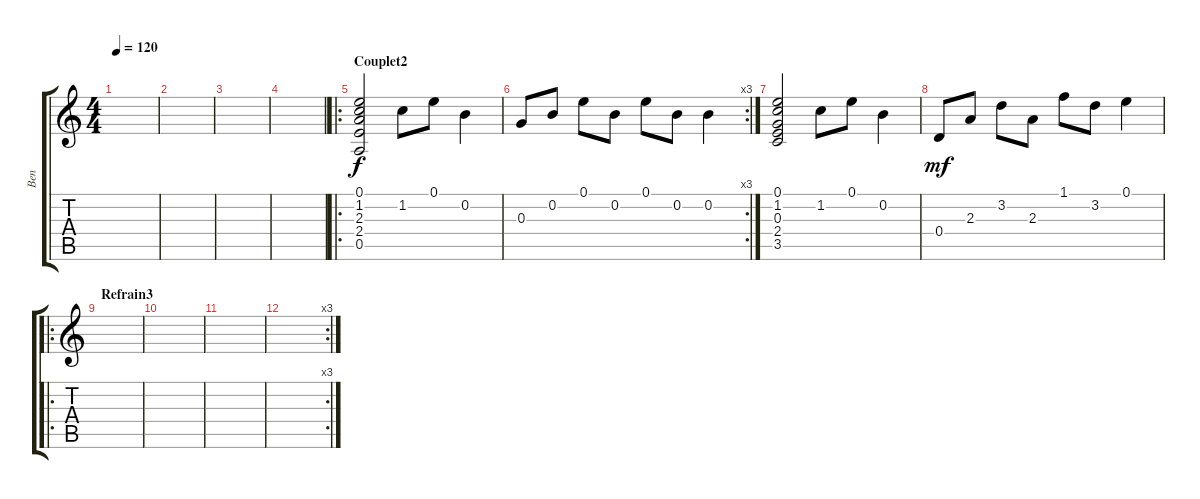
\track ("Ben" "Ben") {instrument acousticguitarsteel}
\staff {score tabs}
\tuning (E4 B3 G3 D3 A2 E2) {hide}
\ts (4 4)
\tempo 120
\clef g2
\ks c
|
|
|
|
\ro
\section ("" "Couplet2")
(0.1 1.2 2.3 2.4 0.5).2 1.2.8 0.1.8 0.2.4 |
\rc 3
0.3.8 0.2.8 0.1.8 0.2.8 0.1.8 0.2.8 0.2.4 |
(0.1 1.2 0.3 2.4 3.5).2 1.2.8 0.1.8 0.2.4 |
0.4.8{dy mf} 2.3.8 3.2.8 2.3.8 1.1.8 3.2.8 0.1.4 |
\ro
\section ("" "Refrain3")
|
|
|
\rc 3
